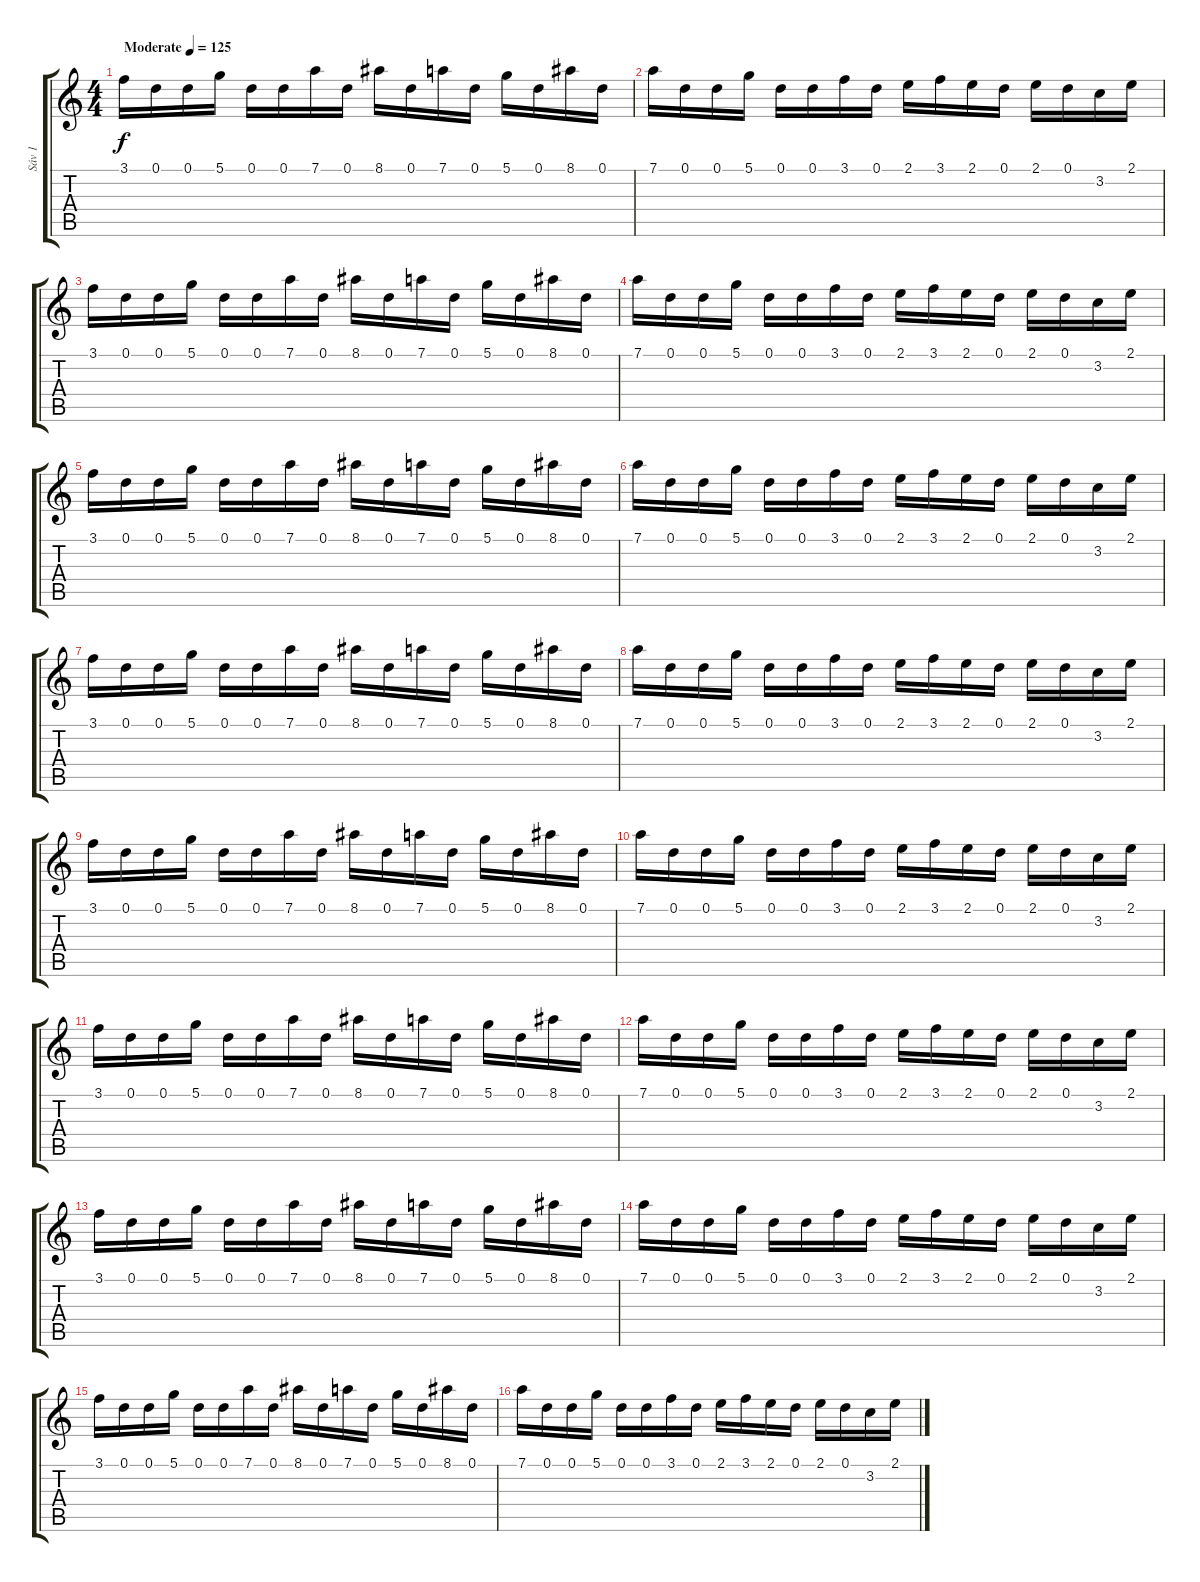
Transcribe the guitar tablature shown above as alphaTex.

\track ("Sáv 1" "Sáv 1") {instrument distortionguitar}
\staff {score tabs}
\tuning (D4 A3 F3 C3 G2 D2) {hide}
\ts (4 4)
\tempo (125 "Moderate")
\clef g2
\ks c
3.1.16{dy f volume 5 instrument distortionguitar} 0.1.16 0.1.16 5.1.16 0.1.16 0.1.16 7.1.16 0.1.16 8.1.16 0.1.16 7.1.16 0.1.16 5.1.16 0.1.16 8.1.16 0.1.16 |
7.1.16 0.1.16 0.1.16 5.1.16 0.1.16 0.1.16 3.1.16 0.1.16 2.1.16 3.1.16 2.1.16 0.1.16 2.1.16 0.1.16 3.2.16 2.1.16 |
3.1.16{volume 7} 0.1.16 0.1.16 5.1.16 0.1.16 0.1.16 7.1.16 0.1.16 8.1.16 0.1.16 7.1.16 0.1.16 5.1.16 0.1.16 8.1.16 0.1.16 |
7.1.16 0.1.16 0.1.16 5.1.16 0.1.16 0.1.16 3.1.16 0.1.16 2.1.16 3.1.16 2.1.16 0.1.16 2.1.16 0.1.16 3.2.16 2.1.16 |
3.1.16{volume 8} 0.1.16 0.1.16 5.1.16 0.1.16 0.1.16 7.1.16 0.1.16 8.1.16 0.1.16 7.1.16 0.1.16 5.1.16 0.1.16 8.1.16 0.1.16 |
7.1.16 0.1.16 0.1.16 5.1.16 0.1.16 0.1.16 3.1.16 0.1.16 2.1.16 3.1.16 2.1.16 0.1.16 2.1.16 0.1.16 3.2.16 2.1.16 |
3.1.16{volume 9} 0.1.16 0.1.16 5.1.16 0.1.16 0.1.16 7.1.16 0.1.16 8.1.16 0.1.16 7.1.16 0.1.16 5.1.16 0.1.16 8.1.16 0.1.16 |
7.1.16 0.1.16 0.1.16 5.1.16 0.1.16 0.1.16 3.1.16 0.1.16 2.1.16 3.1.16 2.1.16 0.1.16 2.1.16 0.1.16 3.2.16 2.1.16 |
3.1.16{volume 10} 0.1.16 0.1.16 5.1.16 0.1.16 0.1.16 7.1.16 0.1.16 8.1.16 0.1.16 7.1.16 0.1.16 5.1.16 0.1.16 8.1.16 0.1.16 |
7.1.16 0.1.16 0.1.16 5.1.16 0.1.16 0.1.16 3.1.16 0.1.16 2.1.16 3.1.16 2.1.16 0.1.16 2.1.16 0.1.16 3.2.16 2.1.16 |
3.1.16{volume 11} 0.1.16 0.1.16 5.1.16 0.1.16 0.1.16 7.1.16 0.1.16 8.1.16 0.1.16 7.1.16 0.1.16 5.1.16 0.1.16 8.1.16 0.1.16 |
7.1.16 0.1.16 0.1.16 5.1.16 0.1.16 0.1.16 3.1.16 0.1.16 2.1.16 3.1.16 2.1.16 0.1.16 2.1.16 0.1.16 3.2.16 2.1.16 |
3.1.16 0.1.16 0.1.16 5.1.16 0.1.16 0.1.16 7.1.16 0.1.16 8.1.16 0.1.16 7.1.16 0.1.16 5.1.16 0.1.16 8.1.16 0.1.16 |
7.1.16 0.1.16 0.1.16 5.1.16 0.1.16 0.1.16 3.1.16 0.1.16 2.1.16 3.1.16 2.1.16 0.1.16 2.1.16 0.1.16 3.2.16 2.1.16 |
3.1.16 0.1.16 0.1.16 5.1.16 0.1.16 0.1.16 7.1.16 0.1.16 8.1.16 0.1.16 7.1.16 0.1.16 5.1.16 0.1.16 8.1.16 0.1.16 |
7.1.16 0.1.16 0.1.16 5.1.16 0.1.16 0.1.16 3.1.16 0.1.16 2.1.16 3.1.16 2.1.16 0.1.16 2.1.16 0.1.16 3.2.16 2.1.16
